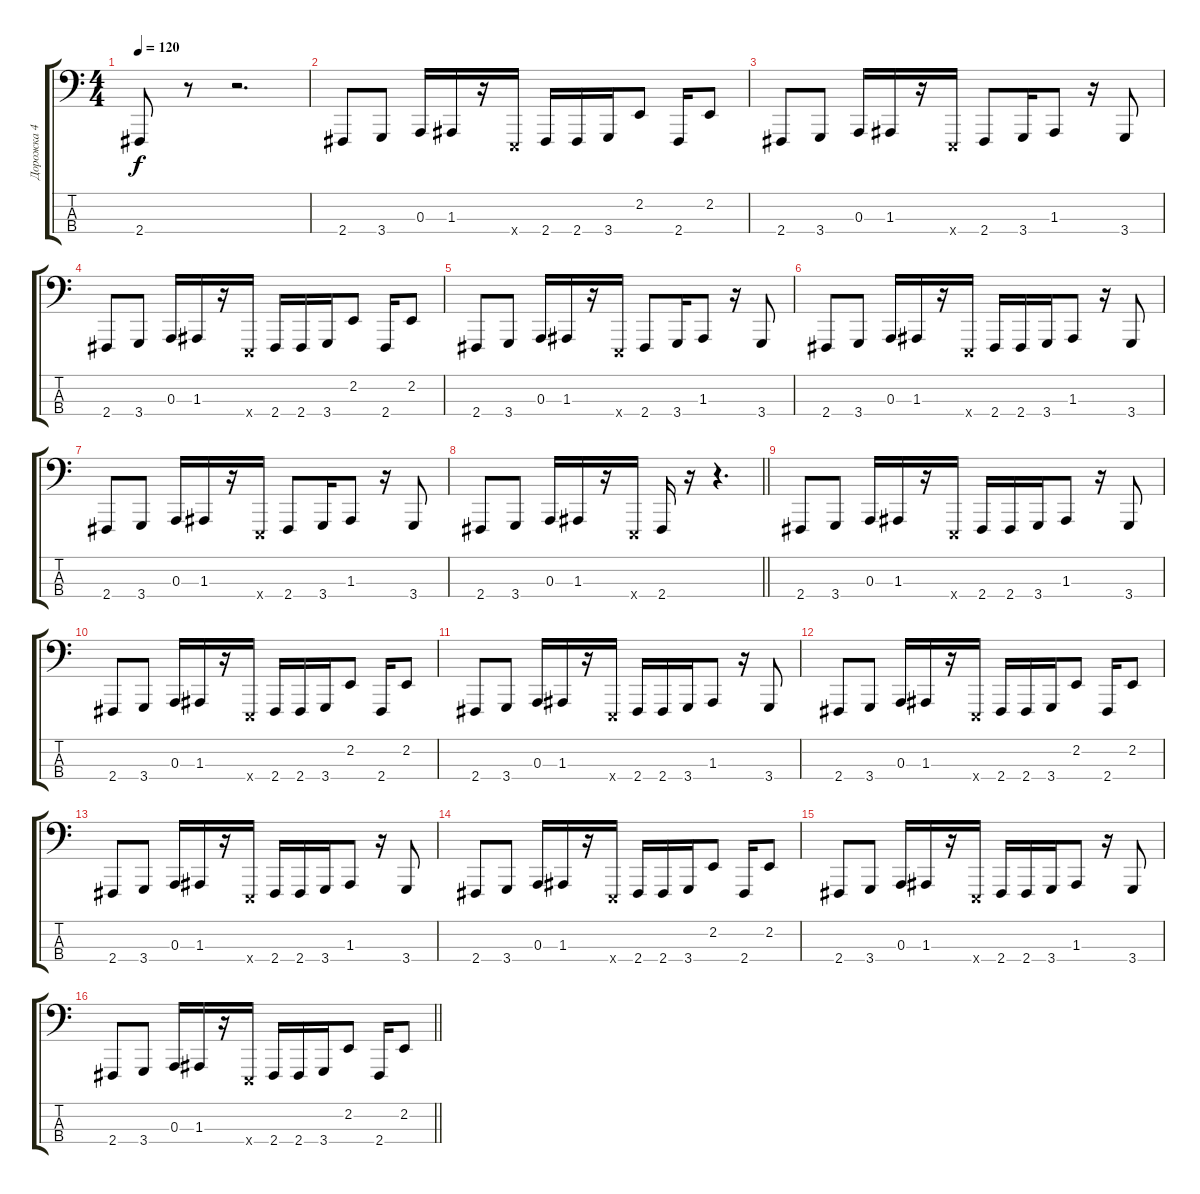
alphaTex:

\track ("Дорожка 4" "Дорожка 4") {instrument lead2sawtooth}
\staff {score tabs}
\tuning (G2 D2 A1 E1) {hide}
\ts (4 4)
\tempo 120
\clef f4
\ks c
2.4.8{dy f} r.8 r.2{d} |
2.4.8 3.4.8 0.3.16 1.3.16 r.16 0.4{x}.16 2.4.16 2.4.16 3.4.16 2.2.8 2.4.16 2.2.8 |
2.4.8 3.4.8 0.3.16 1.3.16 r.16 0.4{x}.16 2.4.8 3.4.16 1.3.8 r.16 3.4.8 |
2.4.8 3.4.8 0.3.16 1.3.16 r.16 0.4{x}.16 2.4.16 2.4.16 3.4.16 2.2.8 2.4.16 2.2.8 |
2.4.8 3.4.8 0.3.16 1.3.16 r.16 0.4{x}.16 2.4.8 3.4.16 1.3.8 r.16 3.4.8 |
2.4.8 3.4.8 0.3.16 1.3.16 r.16 0.4{x}.16 2.4.16 2.4.16 3.4.16 1.3.8 r.16 3.4.8 |
2.4.8 3.4.8 0.3.16 1.3.16 r.16 0.4{x}.16 2.4.8 3.4.16 1.3.8 r.16 3.4.8 |
\barLineRight lightlight
2.4.8 3.4.8 0.3.16 1.3.16 r.16 0.4{x}.16 2.4.16 r.16 r.4{d} |
2.4.8 3.4.8 0.3.16 1.3.16 r.16 0.4{x}.16 2.4.16 2.4.16 3.4.16 1.3.8 r.16 3.4.8 |
2.4.8 3.4.8 0.3.16 1.3.16 r.16 0.4{x}.16 2.4.16 2.4.16 3.4.16 2.2.8 2.4.16 2.2.8 |
2.4.8 3.4.8 0.3.16 1.3.16 r.16 0.4{x}.16 2.4.16 2.4.16 3.4.16 1.3.8 r.16 3.4.8 |
2.4.8 3.4.8 0.3.16 1.3.16 r.16 0.4{x}.16 2.4.16 2.4.16 3.4.16 2.2.8 2.4.16 2.2.8 |
2.4.8 3.4.8 0.3.16 1.3.16 r.16 0.4{x}.16 2.4.16 2.4.16 3.4.16 1.3.8 r.16 3.4.8 |
2.4.8 3.4.8 0.3.16 1.3.16 r.16 0.4{x}.16 2.4.16 2.4.16 3.4.16 2.2.8 2.4.16 2.2.8 |
2.4.8 3.4.8 0.3.16 1.3.16 r.16 0.4{x}.16 2.4.16 2.4.16 3.4.16 1.3.8 r.16 3.4.8 |
\barLineRight lightlight
2.4.8 3.4.8 0.3.16 1.3.16 r.16 0.4{x}.16 2.4.16 2.4.16 3.4.16 2.2.8 2.4.16 2.2.8
